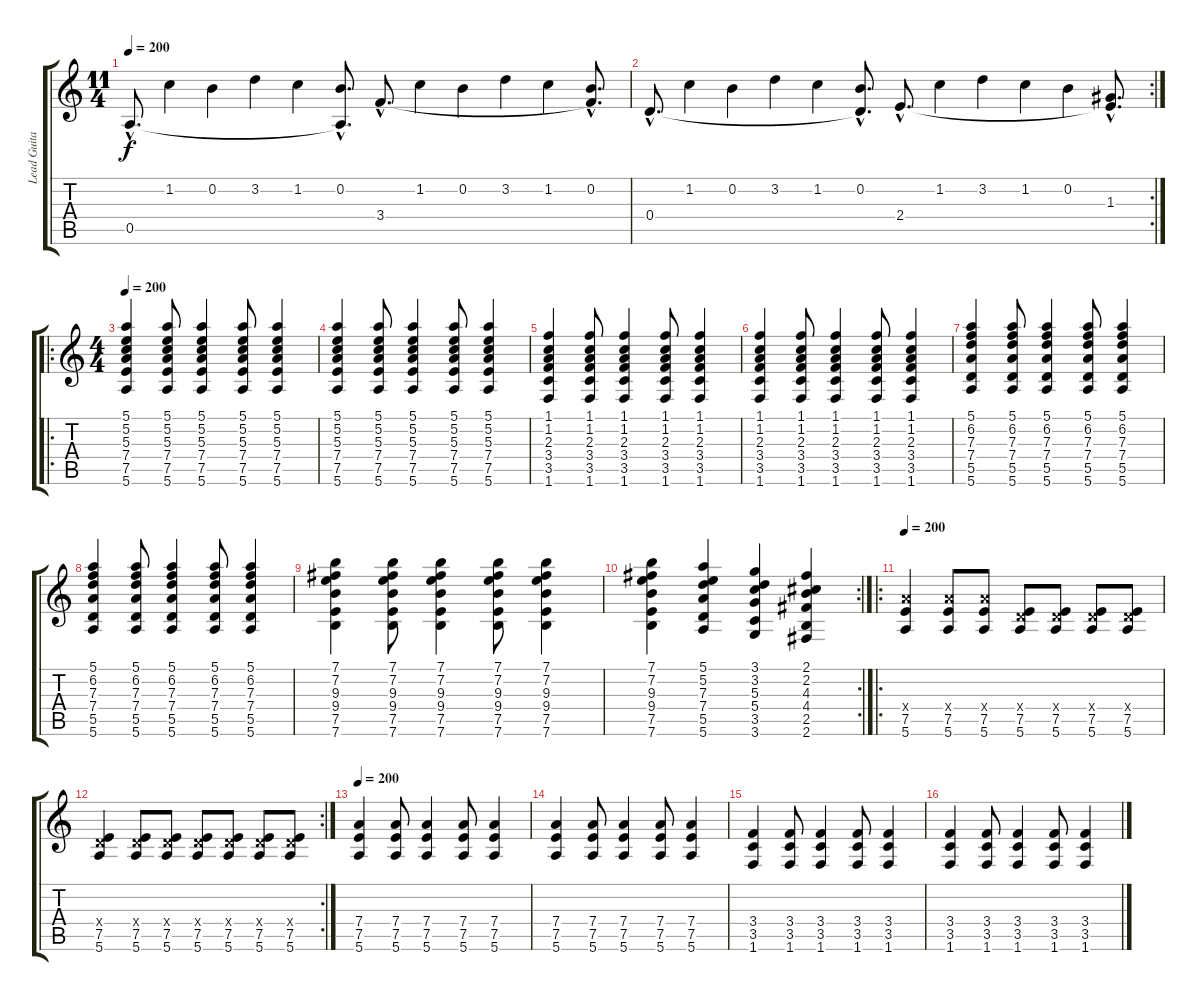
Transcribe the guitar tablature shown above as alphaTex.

\track ("Lead Guitar" "Lead Guita") {instrument distortionguitar}
\staff {score tabs}
\tuning (E4 B3 G3 D3 A2 E2) {hide}
\ts (11 4)
\tempo 200
\tempo 140
\tempo 200
\clef g2
\ks c
0.5{hac}.8{d dy f instrument distortionguitar} 1.2.4 0.2.4 3.2.4 1.2.4 (0.2{hac} 0.5{hac t}).8{d} 3.4{hac}.8{d} 1.2.4 0.2.4 3.2.4 1.2.4 (0.2{hac} 3.4{hac t}).8{d} |
\rc 2
0.4{hac}.8{d} 1.2.4 0.2.4 3.2.4 1.2.4 (0.2{hac} 0.4{hac t}).8{d} 2.4{hac}.8{d} 1.2.4 3.2.4 1.2.4 0.2.4 (1.3{hac} 2.4{hac t}).8{d} |
\ro
\ts (4 4)
\tempo 200
(5.1 5.2 5.3 7.4 7.5 5.6).4 (5.1 5.2 5.3 7.4 7.5 5.6).8 (5.1 5.2 5.3 7.4 7.5 5.6).4 (5.1 5.2 5.3 7.4 7.5 5.6).8 (5.1 5.2 5.3 7.4 7.5 5.6).4 |
(5.1 5.2 5.3 7.4 7.5 5.6).4 (5.1 5.2 5.3 7.4 7.5 5.6).8 (5.1 5.2 5.3 7.4 7.5 5.6).4 (5.1 5.2 5.3 7.4 7.5 5.6).8 (5.1 5.2 5.3 7.4 7.5 5.6).4 |
(1.1 1.2 2.3 3.4 3.5 1.6).4 (1.1 1.2 2.3 3.4 3.5 1.6).8 (1.1 1.2 2.3 3.4 3.5 1.6).4 (1.1 1.2 2.3 3.4 3.5 1.6).8 (1.1 1.2 2.3 3.4 3.5 1.6).4 |
(1.1 1.2 2.3 3.4 3.5 1.6).4 (1.1 1.2 2.3 3.4 3.5 1.6).8 (1.1 1.2 2.3 3.4 3.5 1.6).4 (1.1 1.2 2.3 3.4 3.5 1.6).8 (1.1 1.2 2.3 3.4 3.5 1.6).4 |
(5.1 6.2 7.3 7.4 5.5 5.6).4 (5.1 6.2 7.3 7.4 5.5 5.6).8 (5.1 6.2 7.3 7.4 5.5 5.6).4 (5.1 6.2 7.3 7.4 5.5 5.6).8 (5.1 6.2 7.3 7.4 5.5 5.6).4 |
(5.1 6.2 7.3 7.4 5.5 5.6).4 (5.1 6.2 7.3 7.4 5.5 5.6).8 (5.1 6.2 7.3 7.4 5.5 5.6).4 (5.1 6.2 7.3 7.4 5.5 5.6).8 (5.1 6.2 7.3 7.4 5.5 5.6).4 |
(7.1 7.2 9.3 9.4 7.5 7.6).4 (7.1 7.2 9.3 9.4 7.5 7.6).8 (7.1 7.2 9.3 9.4 7.5 7.6).4 (7.1 7.2 9.3 9.4 7.5 7.6).8 (7.1 7.2 9.3 9.4 7.5 7.6).4 |
\rc 2
(7.1 7.2 9.3 9.4 7.5 7.6).4 (5.1 5.2 7.3 7.4 5.5 5.6).4 (3.1 3.2 5.3 5.4 3.5 3.6).4 (2.1 2.2 4.3 4.4 2.5 2.6).4 |
\ro
\tempo 200
(7.4{x} 7.5 5.6).4 (7.4{x} 7.5 5.6).8 (7.4{x} 7.5 5.6).8 (0.4{x} 7.5 5.6).8 (0.4{x} 7.5 5.6).8 (0.4{x} 7.5 5.6).8 (0.4{x} 7.5 5.6).8 |
\rc 2
(0.4{x} 7.5 5.6).4 (0.4{x} 7.5 5.6).8 (0.4{x} 7.5 5.6).8 (0.4{x} 7.5 5.6).8 (0.4{x} 7.5 5.6).8 (0.4{x} 7.5 5.6).8 (0.4{x} 7.5 5.6).8 |
\tempo 200
(7.4 7.5 5.6).4 (7.4 7.5 5.6).8 (7.4 7.5 5.6).4 (7.4 7.5 5.6).8 (7.4 7.5 5.6).4 |
(7.4 7.5 5.6).4 (7.4 7.5 5.6).8 (7.4 7.5 5.6).4 (7.4 7.5 5.6).8 (7.4 7.5 5.6).4 |
(3.4 3.5 1.6).4 (3.4 3.5 1.6).8 (3.4 3.5 1.6).4 (3.4 3.5 1.6).8 (3.4 3.5 1.6).4 |
(3.4 3.5 1.6).4 (3.4 3.5 1.6).8 (3.4 3.5 1.6).4 (3.4 3.5 1.6).8 (3.4 3.5 1.6).4
